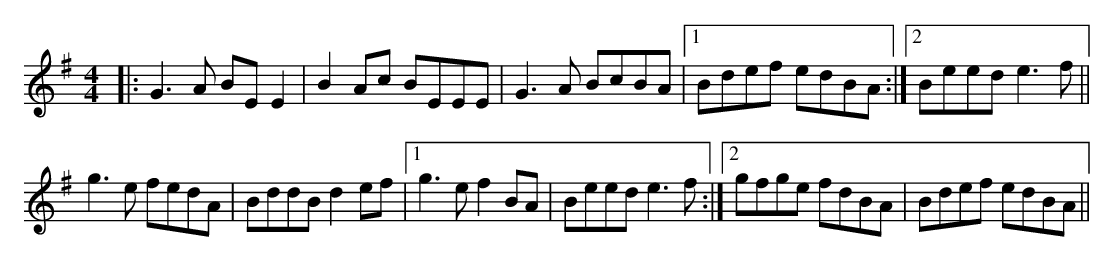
X:1
M:4/4
K:Emin
|:G3A BEE2|B2Ac BEEE|G3A BcBA|1 Bdef edBA:|2 Beed e3f||
g3e fedA|BddB d2ef|1 g3e f2BA|Beed e3f:|2 gfge fdBA|Bdef edBA||
